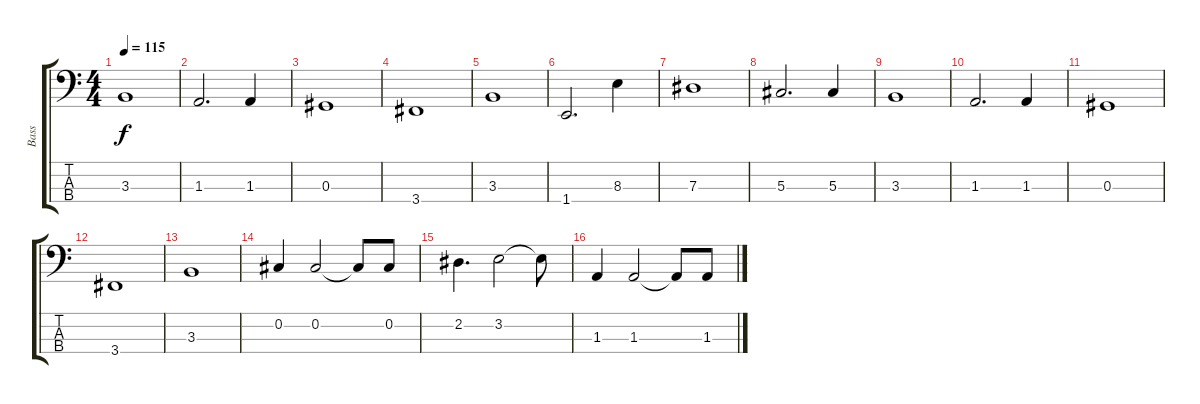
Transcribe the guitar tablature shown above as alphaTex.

\track ("Bass" "Bass") {instrument electricbassfinger}
\staff {score tabs}
\tuning (Gb2 Db2 Ab1 Eb1) {hide}
\ts (4 4)
\tempo 115
\clef f4
\ks c
3.3.1{dy f} |
1.3.2{d} 1.3.4 |
0.3.1 |
3.4.1 |
3.3.1 |
1.4.2{d} 8.3.4 |
7.3.1 |
5.3.2{d} 5.3.4 |
3.3.1 |
1.3.2{d} 1.3.4 |
0.3.1 |
3.4.1 |
3.3.1 |
0.2.4 0.2.2 0.2{t}.8 0.2.8 |
2.2.4{d} 3.2.2 3.2{t}.8 |
1.3.4 1.3.2 1.3{t}.8 1.3.8
